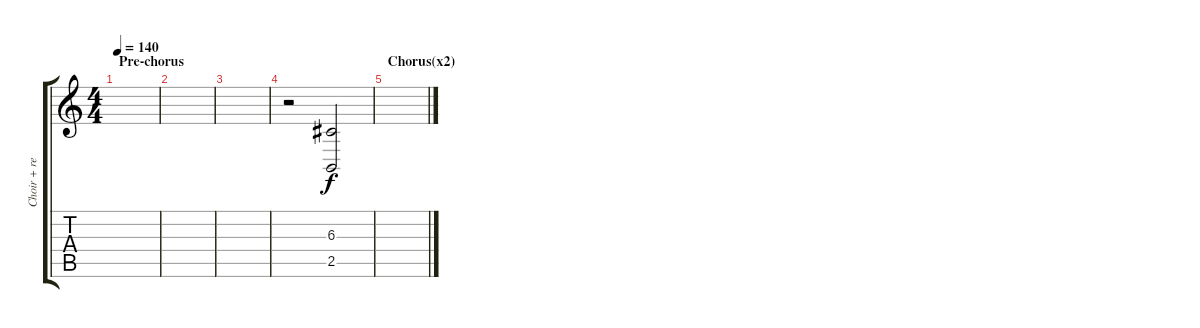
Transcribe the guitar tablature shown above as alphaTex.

\track ("Choir + reverse cymbal" "Choir + re") {instrument choiraahs}
\staff {score tabs}
\tuning (E4 B3 G3 D3 A2 E2) {hide}
\ts (4 4)
\section ("" "Pre-chorus")
\tempo 140
\clef g2
\ks c
|
|
|
r.2 (6.3 2.5).2{instrument reversecymbal} |
\section ("" "Chorus(x2)")
